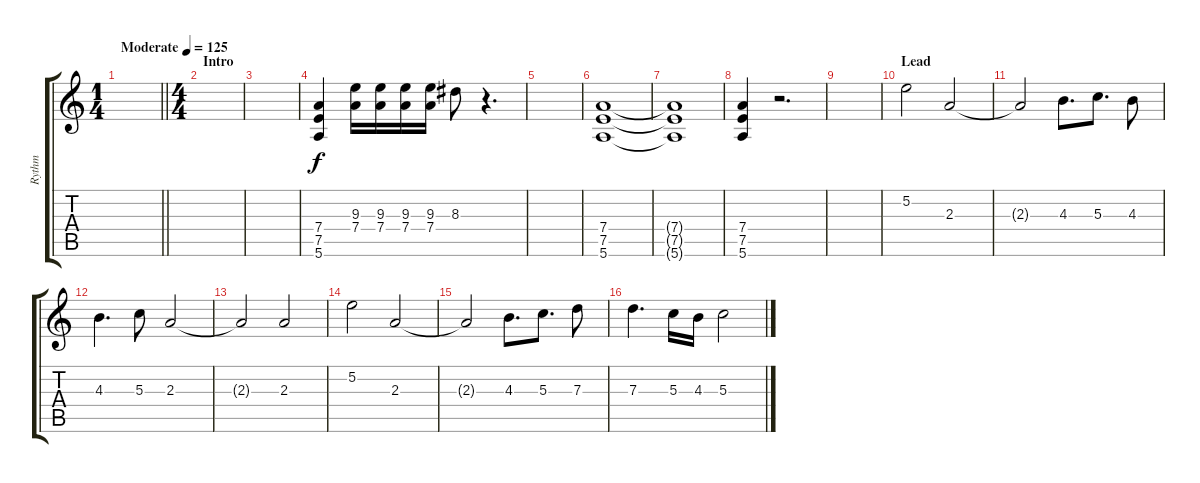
\track ("Rythm" "Rythm") {instrument distortionguitar}
\staff {score tabs}
\tuning (E4 B3 G3 D3 A2 E2) {hide}
\ts (1 4)
\tempo (125 "Moderate")
\clef g2
\barLineRight lightlight
\ks c
|
\ts (4 4)
\section ("" "Intro")
|
|
(7.4 7.5 5.6).4 (9.3 7.4).16 (9.3 7.4).16 (9.3 7.4).16 (9.3 7.4).16 8.3.8 r.4{d} |
|
(7.4 7.5 5.6).1 |
(7.4{t} 7.5{t} 5.6{t}).1 |
(7.4 7.5 5.6).4 r.2{d} |
|
\section ("" "Lead")
5.2.2 2.3.2 |
2.3{t}.2 4.3.8{d} 5.3.8{d} 4.3.8 |
4.3.4{d} 5.3.8 2.3.2 |
2.3{t}.2 2.3.2 |
5.2.2 2.3.2 |
2.3{t}.2 4.3.8{d} 5.3.8{d} 7.3.8 |
7.3.4{d} 5.3.16 4.3.16 5.3.2
